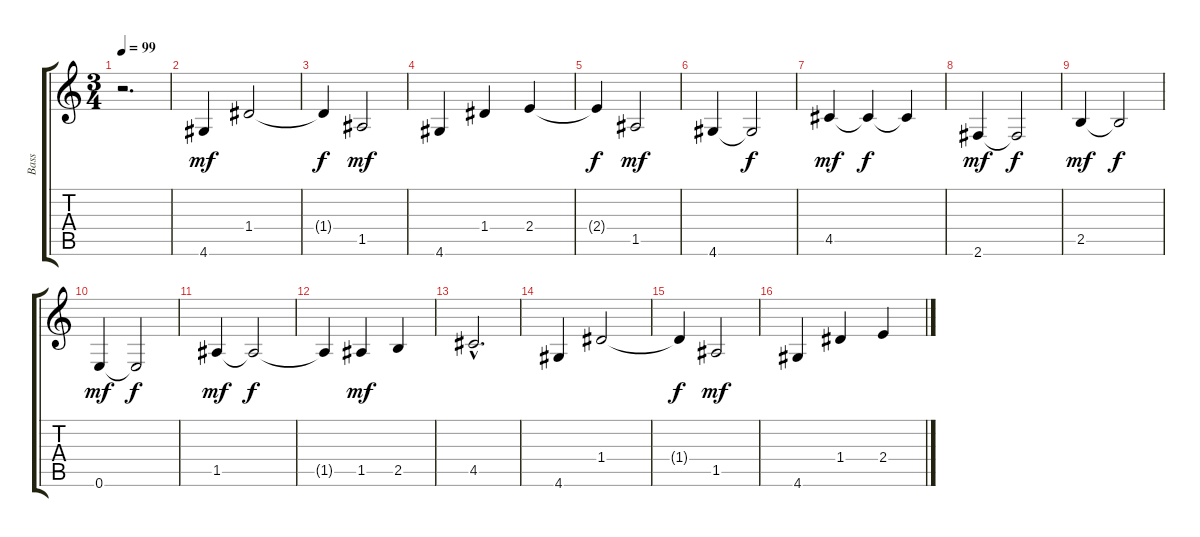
\track ("Bass" "Bass") {instrument electricbassfinger}
\staff {score tabs}
\tuning (E4 B3 G3 D3 A2 E2) {hide}
\ts (3 4)
\section ("" "")
\tempo 99
\clef g2
\ks c
r.2{d dy mf instrument electricbassfinger} |
4.6.4 1.4.2 |
1.4{t}.4{dy f} 1.5.2{dy mf} |
4.6.4 1.4.4 2.4.4 |
2.4{t}.4{dy f} 1.5.2{dy mf} |
4.6.4 4.6{t}.2{dy f} |
4.5.4{dy mf} 4.5{t}.4{dy f} 4.5{t}.4 |
2.6.4{dy mf} 2.6{t}.2{dy f} |
2.5.4{dy mf} 2.5{t}.2{dy f} |
0.6.4{dy mf} 0.6{t}.2{dy f} |
1.5.4{dy mf} 1.5{t}.2{dy f} |
1.5{t}.4 1.5.4{dy mf} 2.5.4 |
4.5{hac}.2{d} |
4.6.4 1.4.2 |
1.4{t}.4{dy f} 1.5.2{dy mf} |
4.6.4 1.4.4 2.4.4
